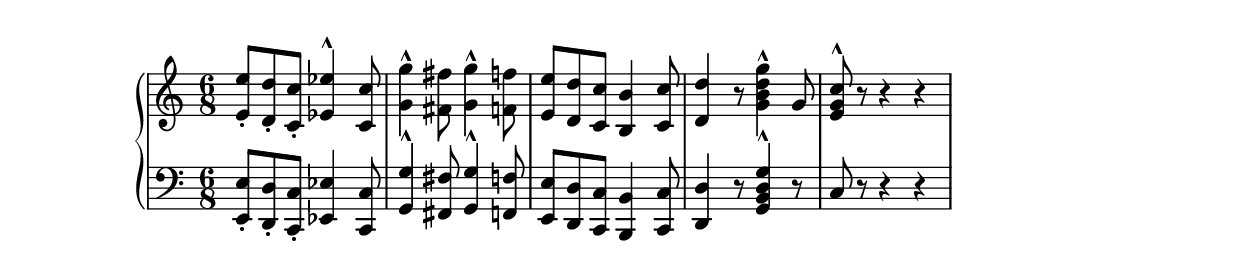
\include "english.ly"

Global = {\key c \major \time 6/8}

RH = \relative c'' {
        <e e,>8-. <d d,>-. <c c,>-. <eflat eflat,>4^^ <c c,>8 |
	<g'='' g,>4-^ <fsharp fsharp,>8 <g g,>4-^ <f f,>8 |
	<e e,>8 <d d,> <c c,> <b b,>4 <c c,>8 |
	<d d,>4 r8 <g d b g>4^^ g,8 |
	<c g e>8^^ r8 r4 r4 |
}

LH = \relative c {
        <e e,>8-. <d d,>-. <c c,>-. <eflat eflat,>4 <c c,>8 |
	<g' g,>4^^ <fsharp fsharp,>8 <g g,>4^^ <f f,>8 |
	<e e,>8 <d d,> <c c,> <b b,>4 <c c,>8 |
	<d d,>4 r8 <g d b g>4^^ r8 |
	c,8 r8 r4 r4 |
}

\score { {
\context PianoStaff <<
  \new Staff = "up" {
    \Global \clef treble
    \RH
  }
  \new Staff = "down" {
    \Global \clef bass
    \LH
  }
>>
}
}